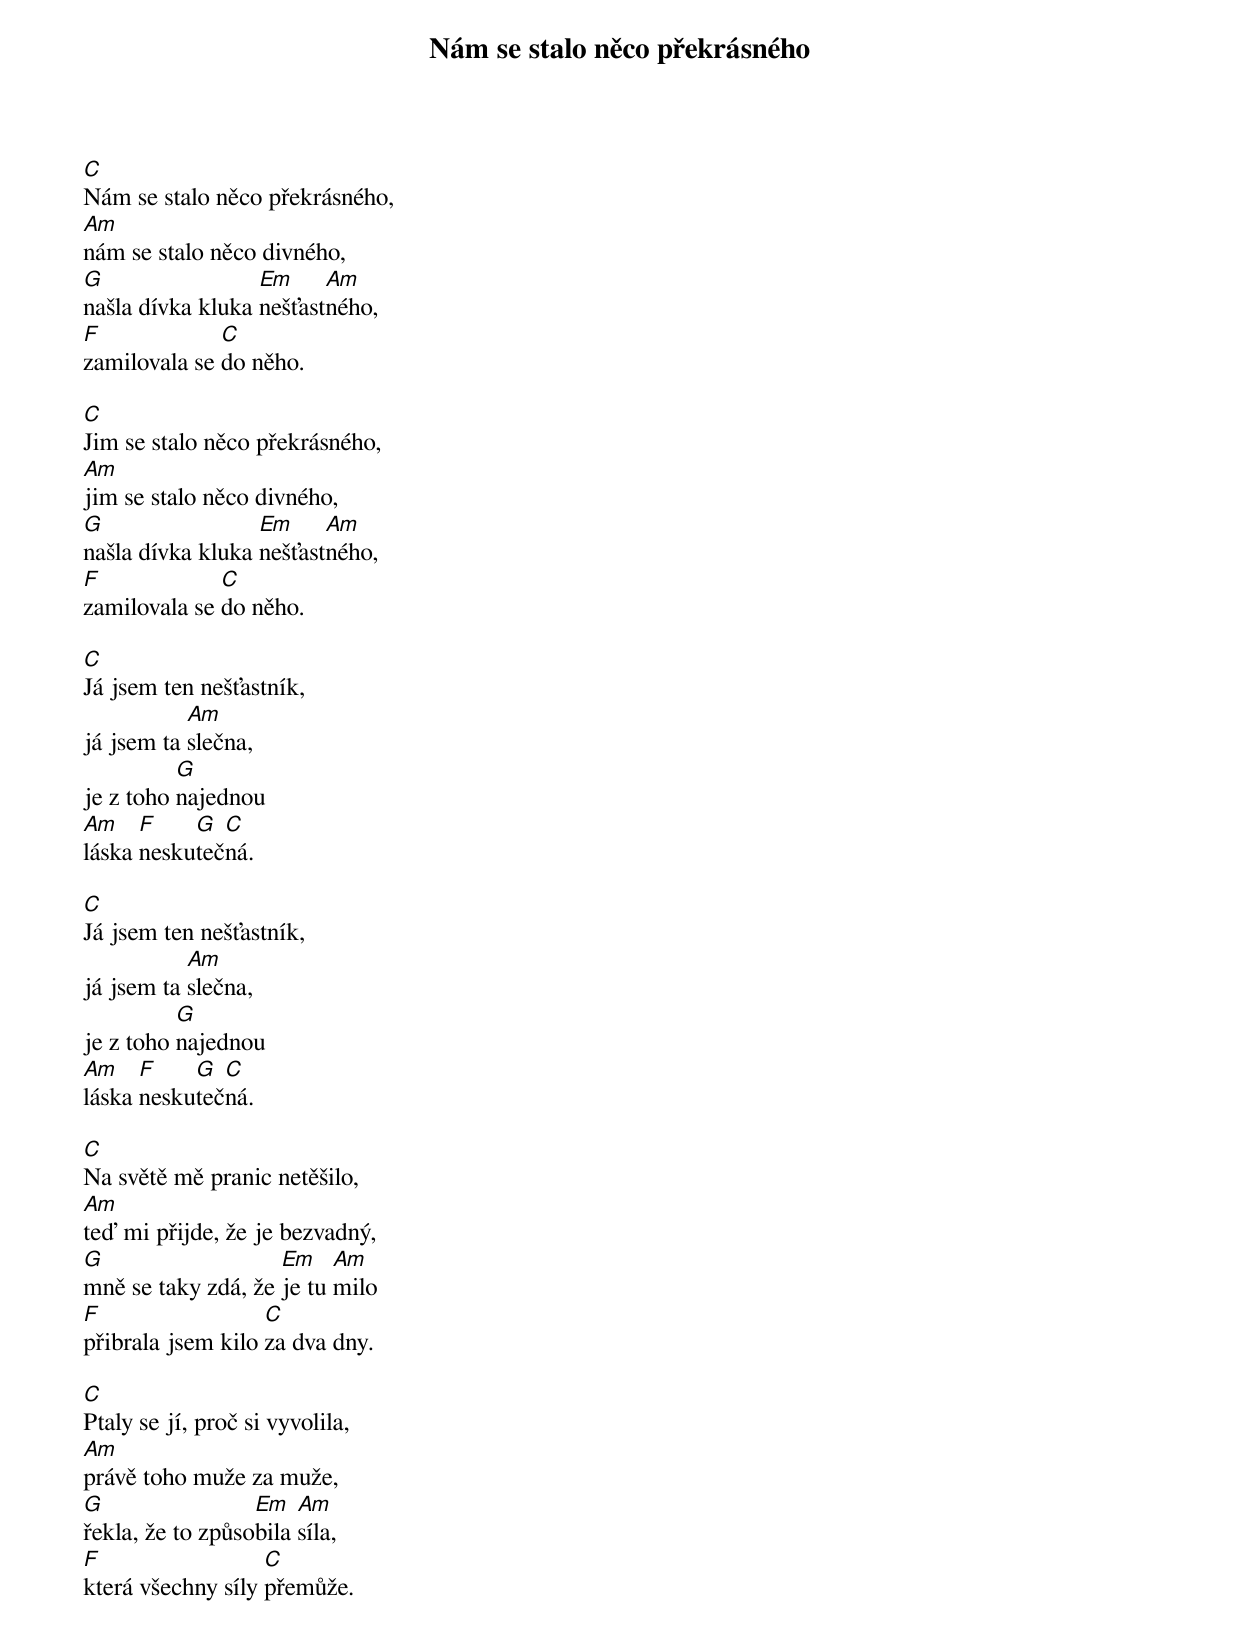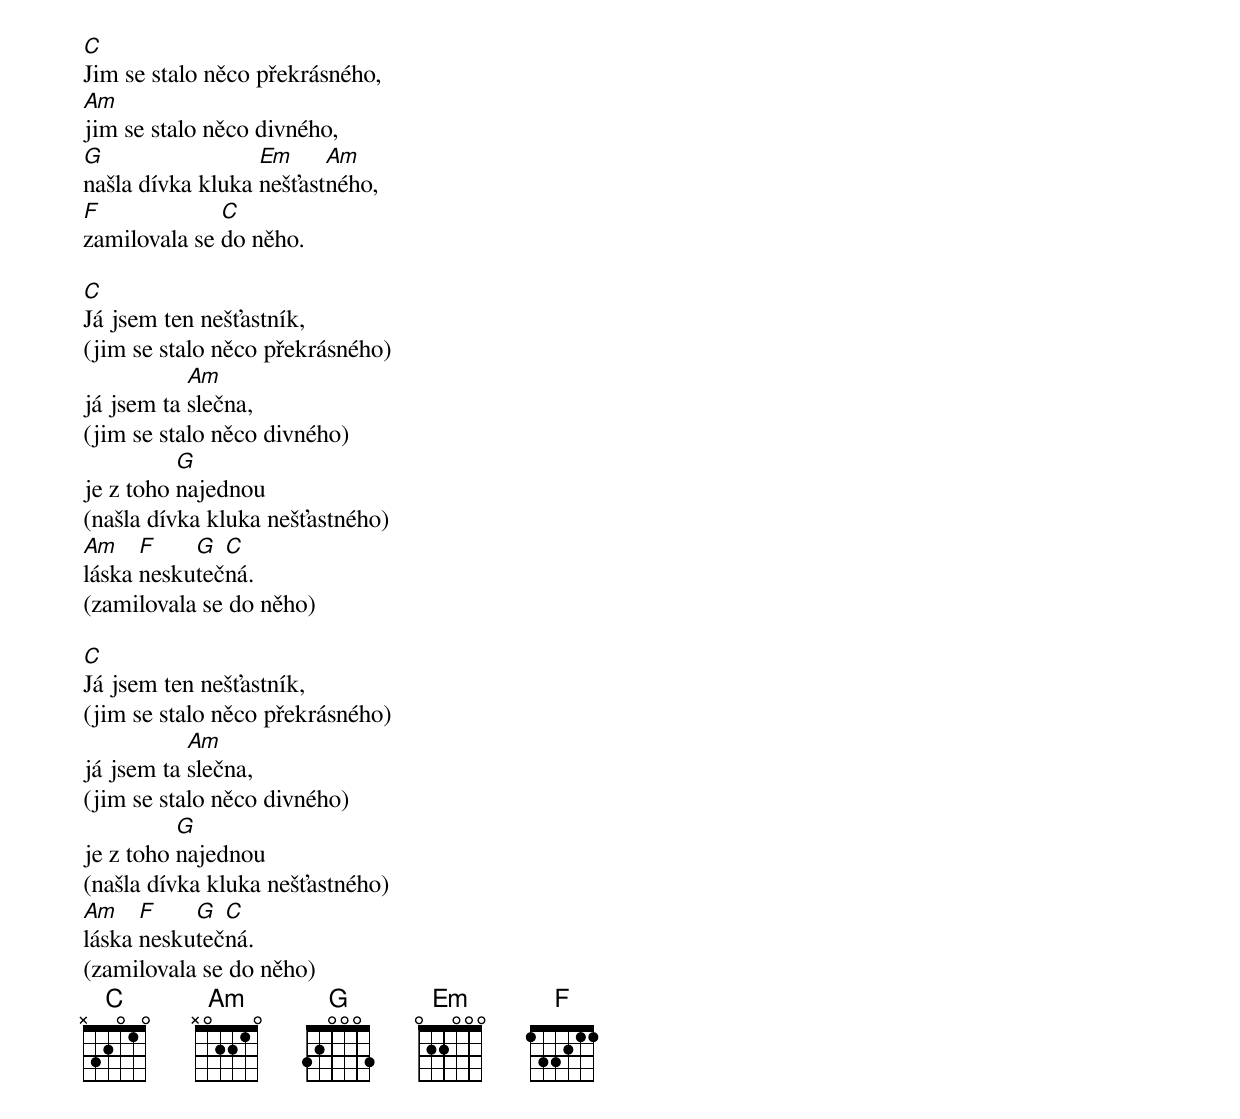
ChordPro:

{title: Nám se stalo něco překrásného}
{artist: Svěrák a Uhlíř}
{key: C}
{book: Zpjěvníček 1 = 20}

[C]Nám se stalo něco překrásného,
[Am]nám se stalo něco divného,
[G]našla dívka kluka [Em]nešťast[Am]ného,
[F]zamilovala se [C]do něho.

[C]Jim se stalo něco překrásného,
[Am]jim se stalo něco divného,
[G]našla dívka kluka [Em]nešťast[Am]ného,
[F]zamilovala se [C]do něho.

[C]Já jsem ten nešťastník,
já jsem ta [Am]slečna,
je z toho [G]najednou
[Am]láska [F]nesku[G]teč[C]ná.

[C]Já jsem ten nešťastník,
já jsem ta [Am]slečna,
je z toho [G]najednou
[Am]láska [F]nesku[G]teč[C]ná.

[C]Na světě mě pranic netěšilo,
[Am]teď mi přijde, že je bezvadný,
[G]mně se taky zdá, že [Em]je tu [Am]milo
[F]přibrala jsem kilo [C]za dva dny.

[C]Ptaly se jí, proč si vyvolila,
[Am]právě toho muže za muže,
[G]řekla, že to způso[Em]bila [Am]síla,
[F]která všechny síly [C]přemůže.

[C]Jim se stalo něco překrásného,
[Am]jim se stalo něco divného,
[G]našla dívka kluka [Em]nešťast[Am]ného,
[F]zamilovala se [C]do něho.

[C]Já jsem ten nešťastník,
(jim se stalo něco překrásného)
já jsem ta [Am]slečna,
(jim se stalo něco divného)
je z toho [G]najednou
(našla dívka kluka nešťastného)
[Am]láska [F]nesku[G]teč[C]ná.
(zamilovala se do něho)

[C]Já jsem ten nešťastník,
(jim se stalo něco překrásného)
já jsem ta [Am]slečna,
(jim se stalo něco divného)
je z toho [G]najednou
(našla dívka kluka nešťastného)
[Am]láska [F]nesku[G]teč[C]ná.
(zamilovala se do něho)
